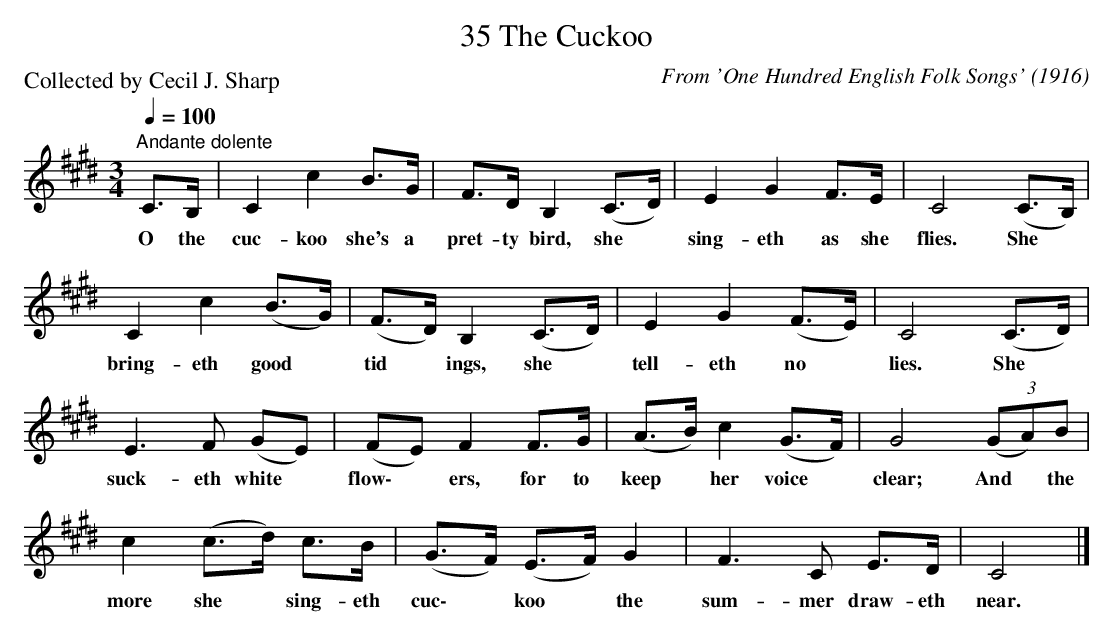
X:1
T:35 The Cuckoo
P:Collected by Cecil J. Sharp
C:From 'One Hundred English Folk Songs' (1916)
Q:1/4=100
L:1/8
M:3/4
K:C#aeo
"Andante dolente"C>B, | C2 c2 B>G | F>D B,2 (C>D) | E2 G2 F>E | C4 (C>B,) |$ C2 c2 (B>G) | (F>D) B,2 (C>D) |
w: O the|cuc- koo she's a|pret- ty bird, she *|sing- eth as she|flies. She *|bring- eth good *|tid * ings, she *|
E2 G2 (F>E) | C4 (C>D) |$ E3 F (GE) | (FE) F2 F>G | (A>B) c2 (G>F) | G4 (3(GA)B |$ c2 (c>d) c>B |
w: tell- eth no *|lies. She *|suck- eth white *|flow\- * ers, for to|keep * her voice *|clear; And * the|more she * sing- eth|
(G>F) (E>F) G2 | F3 C E>D | C4 |]
w: cuc\- * koo * the|sum- mer draw- eth|near.|
